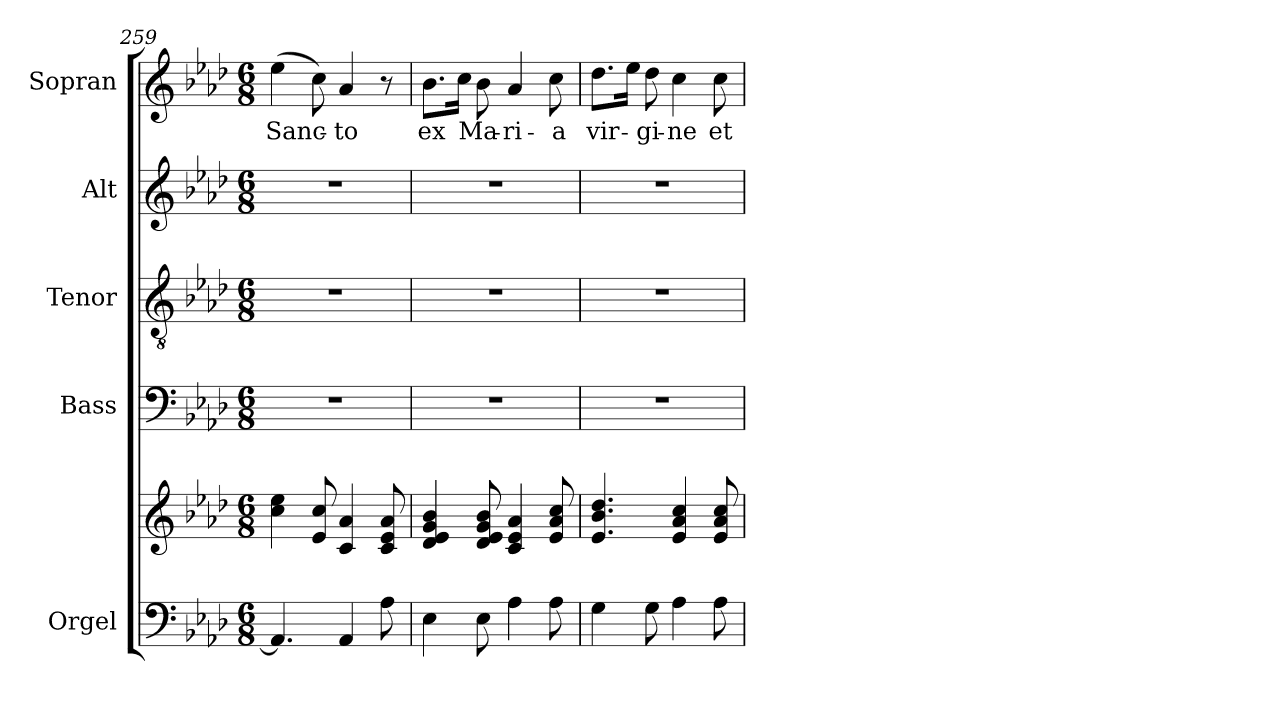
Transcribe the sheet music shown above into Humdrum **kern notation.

**kern	**kern	**kern	**kern	**kern	**kern	**text
*part5	*part5	*part4	*part3	*part2	*part1	*part1
*staff6	*staff5	*staff4	*staff3	*staff2	*staff1	*staff1
*I"Orgel	*	*I"Bass	*I"Tenor	*I"Alt	*I"Sopran	*
*I'Org.	*	*I'B.	*I'T.	*I'A.	*I'S.	*
*clefF4	*clefG2	*clefF4	*clefGv2	*clefG2	*clefG2	*
*k[b-e-a-d-]	*k[b-e-a-d-]	*k[b-e-a-d-]	*k[b-e-a-d-]	*k[b-e-a-d-]	*k[b-e-a-d-]	*
*A-:	*A-:	*A-:	*A-:	*A-:	*A-:	*
*M6/8	*M6/8	*M6/8	*M6/8	*M6/8	*M6/8	*
=259	=259	=259	=259	=259	=259	=259
!	!	!	!	!	!	!LO:LY:b
4.AA-/]	4cc\ 4ee-\	2.r	2.r	2.r	(>4ee-\	Sanc-
.	8e-/ 8cc/	.	.	.	8cc\)	.
!	!	!	!	!	!	!LO:LY:b
4AA-/	4c/ 4a-/	.	.	.	4a-/	-to
8A-\	8c/ 8e-/ 8a-/	.	.	.	8r	.
=260	=260	=260	=260	=260	=260	=260
!	!	!	!	!	!	!LO:LY:b
4E-\	4d-/ 4e-/ 4g/ 4b-/	2.r	2.r	2.r	8.b-\L	ex
.	.	.	.	.	16cc\Jk	.
!	!	!	!	!	!	!LO:LY:b
8E-\	8d-/ 8e-/ 8g/ 8b-/	.	.	.	8b-\	Ma-
!	!	!	!	!	!	!LO:LY:b
4A-\	4c/ 4e-/ 4a-/	.	.	.	4a-/	-ri-
!	!	!	!	!	!	!LO:LY:b
8A-\	8e-/ 8a-/ 8cc/	.	.	.	8cc\	-a
=261	=261	=261	=261	=261	=261	=261
!	!	!	!	!	!	!LO:LY:b
4G\	4.e-/ 4.b-/ 4.dd-/	2.r	2.r	2.r	8.dd-\L	vir-
.	.	.	.	.	16ee-\Jk	.
!	!	!	!	!	!	!LO:LY:b
8G\	.	.	.	.	8dd-\	-gi-
!	!	!	!	!	!	!LO:LY:b
4A-\	4e-/ 4a-/ 4cc/	.	.	.	4cc\	-ne
!	!	!	!	!	!	!LO:LY:b
8A-\	8e-/ 8a-/ 8cc/	.	.	.	8cc\	et
=	=	=	=	=	=	=
*-	*-	*-	*-	*-	*-	*-
